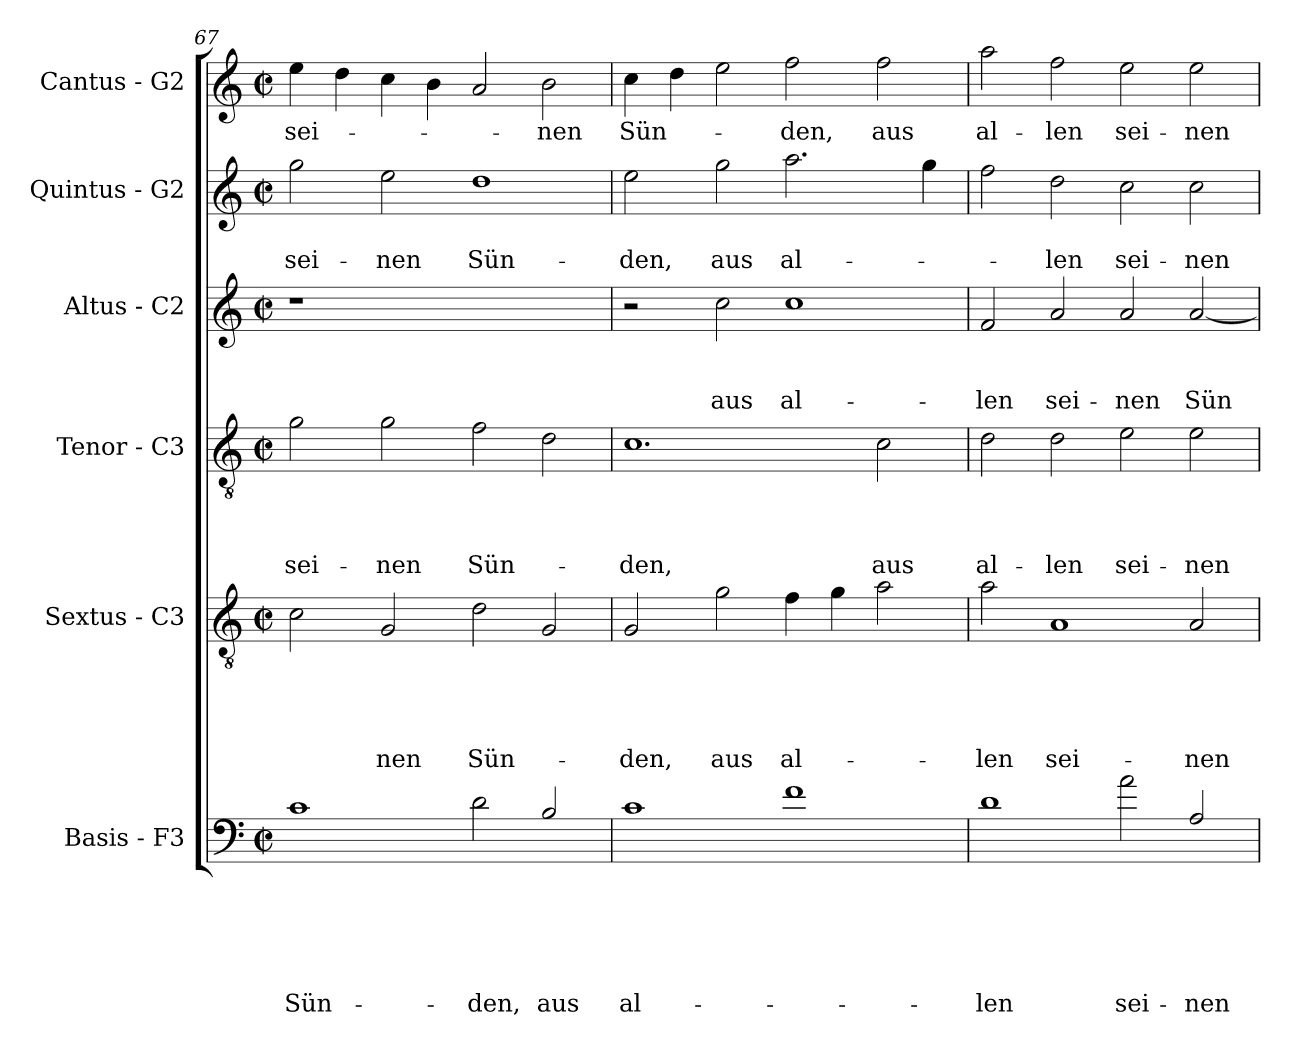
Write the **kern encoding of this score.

**kern	**text	**text	**text	**text	**text	**text	**kern	**text	**text	**text	**text	**text	**kern	**text	**text	**text	**text	**kern	**text	**text	**text	**kern	**text	**text	**kern	**text
*part6	*part6	*part6	*part6	*part6	*part6	*part6	*part5	*part5	*part5	*part5	*part5	*part5	*part4	*part4	*part4	*part4	*part4	*part3	*part3	*part3	*part3	*part2	*part2	*part2	*part1	*part1
*staff6	*staff6	*staff6	*staff6	*staff6	*staff6	*staff6	*staff5	*staff5	*staff5	*staff5	*staff5	*staff5	*staff4	*staff4	*staff4	*staff4	*staff4	*staff3	*staff3	*staff3	*staff3	*staff2	*staff2	*staff2	*staff1	*staff1
*I"Basis - F3	*	*	*	*	*	*	*I"Sextus - C3	*	*	*	*	*	*I"Tenor - C3	*	*	*	*	*I"Altus - C2	*	*	*	*I"Quintus - G2	*	*	*I"Cantus - G2	*
!!LO:LB:g=z
*clefF4	*	*	*	*	*	*	*clefGv2	*	*	*	*	*	*clefGv2	*	*	*	*	*clefG2	*	*	*	*clefG2	*	*	*clefG2	*
*ITrd8c14	*	*	*	*	*	*	*	*	*	*	*	*	*	*	*	*	*	*	*	*	*	*	*	*	*	*
*k[]	*	*	*	*	*	*	*k[]	*	*	*	*	*	*k[]	*	*	*	*	*k[]	*	*	*	*k[]	*	*	*k[]	*
*C:	*	*	*	*	*	*	*C:	*	*	*	*	*	*C:	*	*	*	*	*C:	*	*	*	*C:	*	*	*C:	*
*M2/2	*	*	*	*	*	*	*M2/2	*	*	*	*	*	*M2/2	*	*	*	*	*M2/2	*	*	*	*M2/2	*	*	*M2/2	*
*met(c|)	*	*	*	*	*	*	*met(c|)	*	*	*	*	*	*met(c|)	*	*	*	*	*met(c|)	*	*	*	*met(c|)	*	*	*met(c|)	*
=67	=67	=67	=67	=67	=67	=67	=67	=67	=67	=67	=67	=67	=67	=67	=67	=67	=67	=67	=67	=67	=67	=67	=67	=67	=67	=67
!	!	!	!	!	!	!LO:LY:b	!	!	!	!	!	!	!	!	!	!	!LO:LY:b	!	!	!	!	!	!	!LO:LY:b	!	!LO:LY:b
1C	.	.	.	.	.	Sün-	2c\	.	.	.	.	.	2g\	.	.	.	sei-	1r	.	.	.	2gg\	.	sei-	4ee\	sei-
.	.	.	.	.	.	.	.	.	.	.	.	.	.	.	.	.	.	.	.	.	.	.	.	.	4dd\	.
!	!	!	!	!	!	!	!	!	!	!	!	!LO:LY:b	!	!	!	!	!LO:LY:b	!	!	!	!	!	!	!LO:LY:b	!	!
.	.	.	.	.	.	.	2G/	.	.	.	.	-nen	2g\	.	.	.	-nen	.	.	.	.	2ee\	.	-nen	4cc\	.
.	.	.	.	.	.	.	.	.	.	.	.	.	.	.	.	.	.	.	.	.	.	.	.	.	4b\	.
!	!	!	!	!	!	!LO:LY:b	!	!	!	!	!	!LO:LY:b	!	!	!	!	!LO:LY:b	!	!	!	!	!	!	!LO:LY:b	!	!
2D\	.	.	.	.	.	-den,	2d\	.	.	.	.	Sün-	2f\	.	.	.	Sün-	1ryy	.	.	.	1dd	.	Sün-	2a/	.
!	!	!	!	!	!	!LO:LY:b	!	!	!	!	!	!	!	!	!	!	!	!	!	!	!	!	!	!	!	!LO:LY:b
2BB/	.	.	.	.	.	aus	2G/	.	.	.	.	.	2d\	.	.	.	.	.	.	.	.	.	.	.	2b\	-nen
=68	=68	=68	=68	=68	=68	=68	=68	=68	=68	=68	=68	=68	=68	=68	=68	=68	=68	=68	=68	=68	=68	=68	=68	=68	=68	=68
!	!	!	!	!	!	!LO:LY:b	!	!	!	!	!	!LO:LY:b	!	!	!	!	!LO:LY:b	!	!	!	!	!	!	!LO:LY:b	!	!LO:LY:b
1C	.	.	.	.	.	al-	2G/	.	.	.	.	-den,	1.c	.	.	.	-den,	2r	.	.	.	2ee\	.	-den,	4cc\	Sün-
.	.	.	.	.	.	.	.	.	.	.	.	.	.	.	.	.	.	.	.	.	.	.	.	.	4dd\	.
!	!	!	!	!	!	!	!	!	!	!	!	!LO:LY:b	!	!	!	!	!	!	!	!	!LO:LY:b	!	!	!LO:LY:b	!	!
.	.	.	.	.	.	.	2g\	.	.	.	.	aus	.	.	.	.	.	2cc\	.	.	aus	2gg\	.	aus	2ee\	.
!	!	!	!	!	!	!	!	!	!	!	!	!LO:LY:b	!	!	!	!	!	!	!	!	!LO:LY:b	!	!	!LO:LY:b	!	!LO:LY:b
1F	.	.	.	.	.	.	4f\	.	.	.	.	al-	.	.	.	.	.	1cc	.	.	al-	2.aa\	.	al-	2ff\	-den,
.	.	.	.	.	.	.	4g\	.	.	.	.	.	.	.	.	.	.	.	.	.	.	.	.	.	.	.
!	!	!	!	!	!	!	!	!	!	!	!	!	!	!	!	!	!LO:LY:b	!	!	!	!	!	!	!	!	!LO:LY:b
.	.	.	.	.	.	.	2a\	.	.	.	.	.	2c\	.	.	.	aus	.	.	.	.	.	.	.	2ff\	aus
.	.	.	.	.	.	.	.	.	.	.	.	.	.	.	.	.	.	.	.	.	.	4gg\	.	.	.	.
=69	=69	=69	=69	=69	=69	=69	=69	=69	=69	=69	=69	=69	=69	=69	=69	=69	=69	=69	=69	=69	=69	=69	=69	=69	=69	=69
!	!	!	!	!	!	!LO:LY:b	!	!	!	!	!	!LO:LY:b	!	!	!	!	!LO:LY:b	!	!	!	!LO:LY:b	!	!	!	!	!LO:LY:b
1D	.	.	.	.	.	-len	2a\	.	.	.	.	-len	2d\	.	.	.	al-	2f/	.	.	-len	2ff\	.	.	2aa\	al-
!	!	!	!	!	!	!	!	!	!	!	!	!LO:LY:b	!	!	!	!	!LO:LY:b	!	!	!	!LO:LY:b	!	!	!LO:LY:b	!	!LO:LY:b
.	.	.	.	.	.	.	1A	.	.	.	.	sei-	2d\	.	.	.	-len	2a/	.	.	sei-	2dd\	.	-len	2ff\	-len
!	!	!	!	!	!	!LO:LY:b	!	!	!	!	!	!	!	!	!	!	!LO:LY:b	!	!	!	!LO:LY:b	!	!	!LO:LY:b	!	!LO:LY:b
2A\	.	.	.	.	.	sei-	.	.	.	.	.	.	2e\	.	.	.	sei-	2a/	.	.	-nen	2cc\	.	sei-	2ee\	sei-
!	!	!	!	!	!	!LO:LY:b	!	!	!	!	!	!LO:LY:b	!	!	!	!	!LO:LY:b	!	!	!	!LO:LY:b	!	!	!LO:LY:b	!	!LO:LY:b
2AA/	.	.	.	.	.	-nen	2A/	.	.	.	.	-nen	2e\	.	.	.	-nen	[2a/	.	.	Sün-	2cc\	.	-nen	2ee\	-nen
=	=	=	=	=	=	=	=	=	=	=	=	=	=	=	=	=	=	=	=	=	=	=	=	=	=	=
*-	*-	*-	*-	*-	*-	*-	*-	*-	*-	*-	*-	*-	*-	*-	*-	*-	*-	*-	*-	*-	*-	*-	*-	*-	*-	*-
